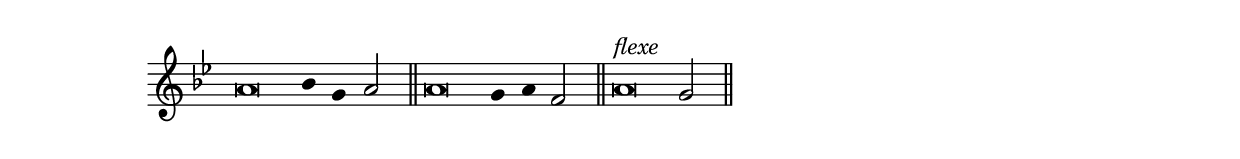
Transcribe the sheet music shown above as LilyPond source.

%% Do not edit this file; it is automatically
%% generated from LSR http://lsr.dsi.unimi.it
%% This file is in the public domain.
\version "2.13.4"

\header {
  lsrtags = "rhythms, vocal-music, ancient-notation, contexts-and-engravers"

%% Translation of GIT committish: b2d4318d6c53df8469dfa4da09b27c15a374d0ca
  texidoces = "
Este tipo de notación se utiliza para el canto de los Salmos, en
que las estrofas no siempre tienen la misma longitud.

"
  doctitlees = "Notación de responsos o salmos"

  texidoc = "
This form of notation is used for the chant of the Psalms, where verses
aren't always the same length.

"
  doctitle = "Chant or psalms notation"
} % begin verbatim

stemOn = { \revert Staff.Stem #'transparent }
stemOff = { \override Staff.Stem #'transparent = ##t }

\score {
  \new Staff \with { \remove "Time_signature_engraver" }
  {
    \key g \minor
    \cadenzaOn
    \stemOff a'\breve bes'4 g'4
    \stemOn a'2 \bar "||"
    \stemOff a'\breve g'4 a'4
    \stemOn f'2 \bar "||"
    \stemOff a'\breve^\markup { \italic flexe }
    \stemOn g'2 \bar "||"
  }
}

